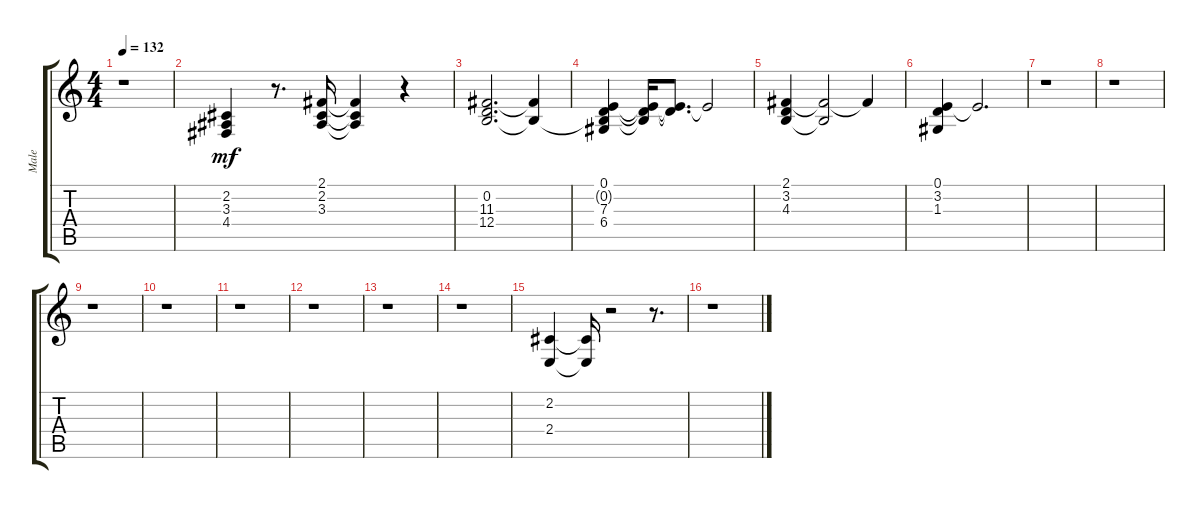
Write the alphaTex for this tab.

\track ("Male" "Male") {instrument choiraahs}
\staff {score tabs}
\tuning (E4 B3 G3 D3 A2 E2) {hide}
\ts (4 4)
\tempo 132
\clef g2
\ks aminor
r.1{dy mf} |
(2.2 3.3 4.4).4 r.8{d} (2.1 2.2 3.3).16 (2.1{t} 2.2{t} 3.3{t}).4 r.4 |
(0.2 11.3 12.4).2{d} (0.2{t} 11.3{t}).4 |
(0.1 0.2{t} 7.3 6.4).4 (0.1{t} 0.2{t} 7.3{t}).16 (0.1{t} 7.3{t}).8{d} 0.1{t}.2 |
(2.1 3.2 4.3).4 (2.1{t} 4.3{t}).2 2.1{t}.4 |
(0.1 3.2 1.3).4 0.1{t}.2{d} |
r.1 |
r.1 |
r.1 |
r.1 |
r.1 |
r.1 |
r.1 |
r.1 |
(2.2 2.4).4 (2.2{t} 2.4{t}).16 r.2 r.8{d} |
r.1
